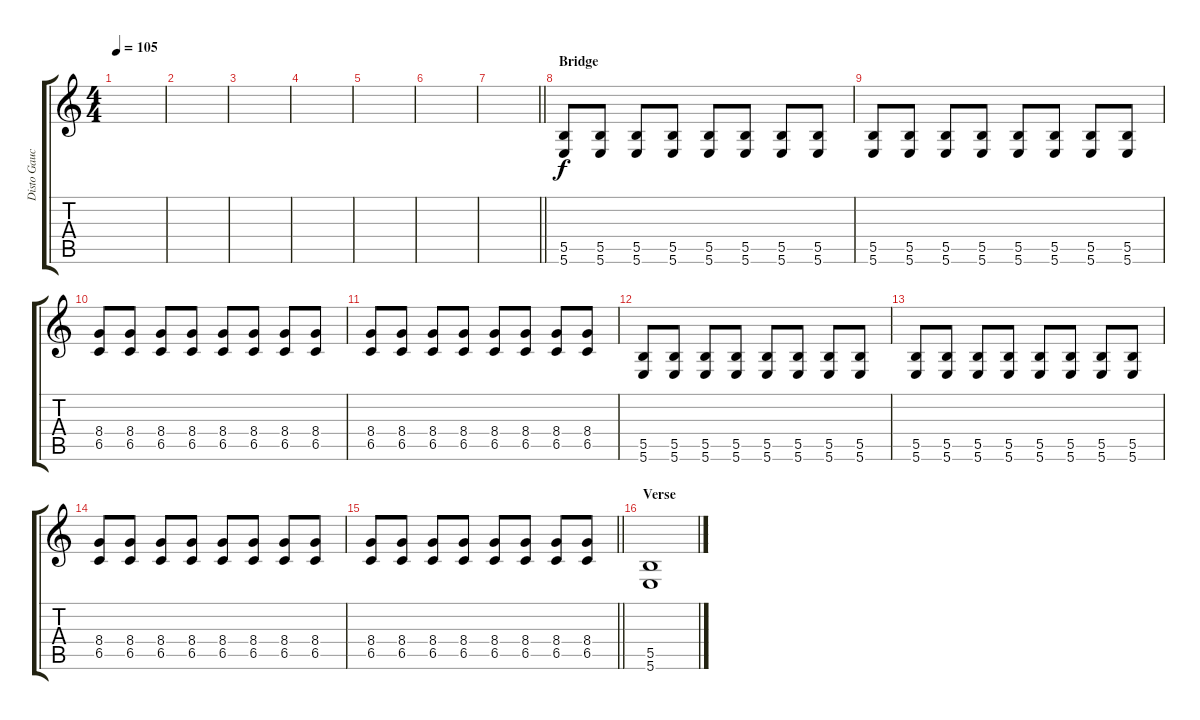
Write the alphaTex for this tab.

\track ("Disto Gauche" "Disto Gauc") {instrument distortionguitar}
\staff {score tabs}
\tuning (Db4 Ab3 E3 B2 Gb2 B1) {hide}
\ts (4 4)
\tempo 105
\clef g2
\ks c
|
|
|
|
|
|
\barLineRight lightlight
|
\section ("" "Bridge")
(5.5 5.6).8 (5.5 5.6).8 (5.5 5.6).8 (5.5 5.6).8 (5.5 5.6).8 (5.5 5.6).8 (5.5 5.6).8 (5.5 5.6).8 |
(5.5 5.6).8 (5.5 5.6).8 (5.5 5.6).8 (5.5 5.6).8 (5.5 5.6).8 (5.5 5.6).8 (5.5 5.6).8 (5.5 5.6).8 |
(8.4 6.5).8 (8.4 6.5).8 (8.4 6.5).8 (8.4 6.5).8 (8.4 6.5).8 (8.4 6.5).8 (8.4 6.5).8 (8.4 6.5).8 |
(8.4 6.5).8 (8.4 6.5).8 (8.4 6.5).8 (8.4 6.5).8 (8.4 6.5).8 (8.4 6.5).8 (8.4 6.5).8 (8.4 6.5).8 |
(5.5 5.6).8 (5.5 5.6).8 (5.5 5.6).8 (5.5 5.6).8 (5.5 5.6).8 (5.5 5.6).8 (5.5 5.6).8 (5.5 5.6).8 |
(5.5 5.6).8 (5.5 5.6).8 (5.5 5.6).8 (5.5 5.6).8 (5.5 5.6).8 (5.5 5.6).8 (5.5 5.6).8 (5.5 5.6).8 |
(8.4 6.5).8 (8.4 6.5).8 (8.4 6.5).8 (8.4 6.5).8 (8.4 6.5).8 (8.4 6.5).8 (8.4 6.5).8 (8.4 6.5).8 |
\barLineRight lightlight
(8.4 6.5).8 (8.4 6.5).8 (8.4 6.5).8 (8.4 6.5).8 (8.4 6.5).8 (8.4 6.5).8 (8.4 6.5).8 (8.4 6.5).8 |
\section ("" "Verse")
(5.5 5.6).1
